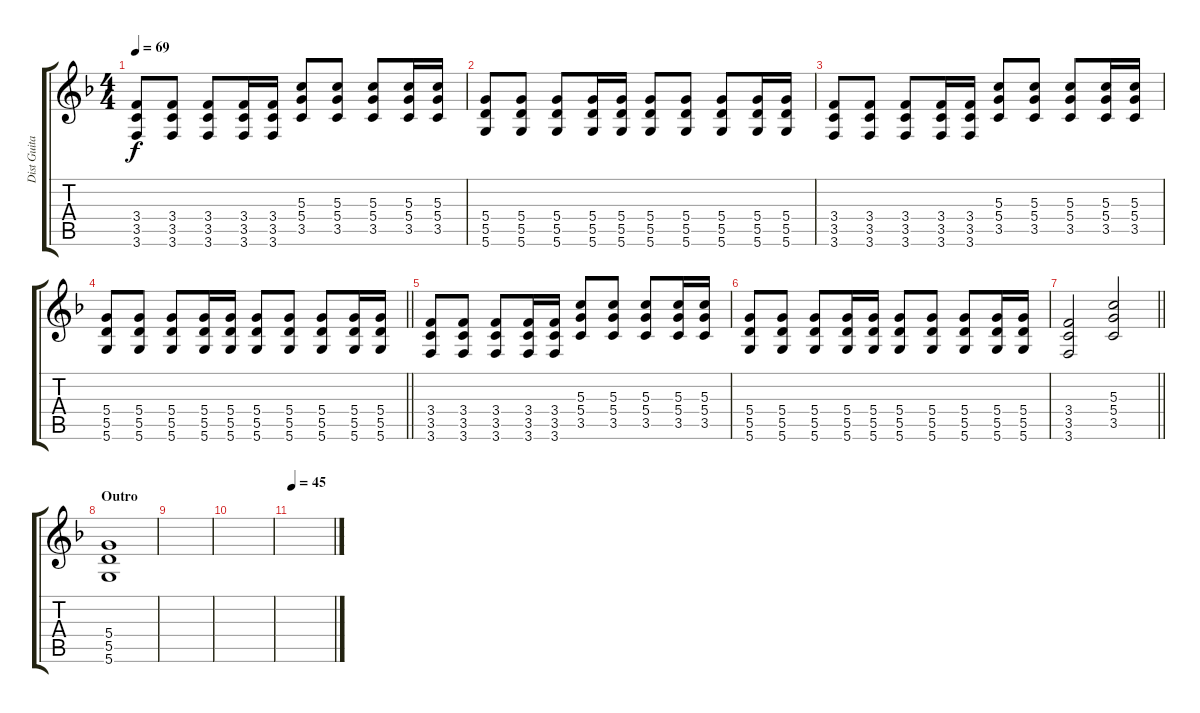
\track ("Dist Guitar" "Dist Guita") {instrument distortionguitar}
\staff {score tabs}
\tuning (E4 B3 G3 D3 A2 D2) {hide}
\ts (4 4)
\tempo 69
\clef g2
\ks dminor
(3.4 3.5 3.6).8{dy f} (3.4 3.5 3.6).8 (3.4 3.5 3.6).8 (3.4 3.5 3.6).16 (3.4 3.5 3.6).16 (5.3 5.4 3.5).8 (5.3 5.4 3.5).8 (5.3 5.4 3.5).8 (5.3 5.4 3.5).16 (5.3 5.4 3.5).16 |
(5.4 5.5 5.6).8 (5.4 5.5 5.6).8 (5.4 5.5 5.6).8 (5.4 5.5 5.6).16 (5.4 5.5 5.6).16 (5.4 5.5 5.6).8 (5.4 5.5 5.6).8 (5.4 5.5 5.6).8 (5.4 5.5 5.6).16 (5.4 5.5 5.6).16 |
(3.4 3.5 3.6).8 (3.4 3.5 3.6).8 (3.4 3.5 3.6).8 (3.4 3.5 3.6).16 (3.4 3.5 3.6).16 (5.3 5.4 3.5).8 (5.3 5.4 3.5).8 (5.3 5.4 3.5).8 (5.3 5.4 3.5).16 (5.3 5.4 3.5).16 |
\barLineRight lightlight
(5.4 5.5 5.6).8 (5.4 5.5 5.6).8 (5.4 5.5 5.6).8 (5.4 5.5 5.6).16 (5.4 5.5 5.6).16 (5.4 5.5 5.6).8 (5.4 5.5 5.6).8 (5.4 5.5 5.6).8 (5.4 5.5 5.6).16 (5.4 5.5 5.6).16 |
(3.4 3.5 3.6).8 (3.4 3.5 3.6).8 (3.4 3.5 3.6).8 (3.4 3.5 3.6).16 (3.4 3.5 3.6).16 (5.3 5.4 3.5).8 (5.3 5.4 3.5).8 (5.3 5.4 3.5).8 (5.3 5.4 3.5).16 (5.3 5.4 3.5).16 |
(5.4 5.5 5.6).8 (5.4 5.5 5.6).8 (5.4 5.5 5.6).8 (5.4 5.5 5.6).16 (5.4 5.5 5.6).16 (5.4 5.5 5.6).8 (5.4 5.5 5.6).8 (5.4 5.5 5.6).8 (5.4 5.5 5.6).16 (5.4 5.5 5.6).16 |
\barLineRight lightlight
(3.4 3.5 3.6).2 (5.3 5.4 3.5).2 |
\section ("" "Outro")
(5.4 5.5 5.6).1 |
|
|
\tempo 45
